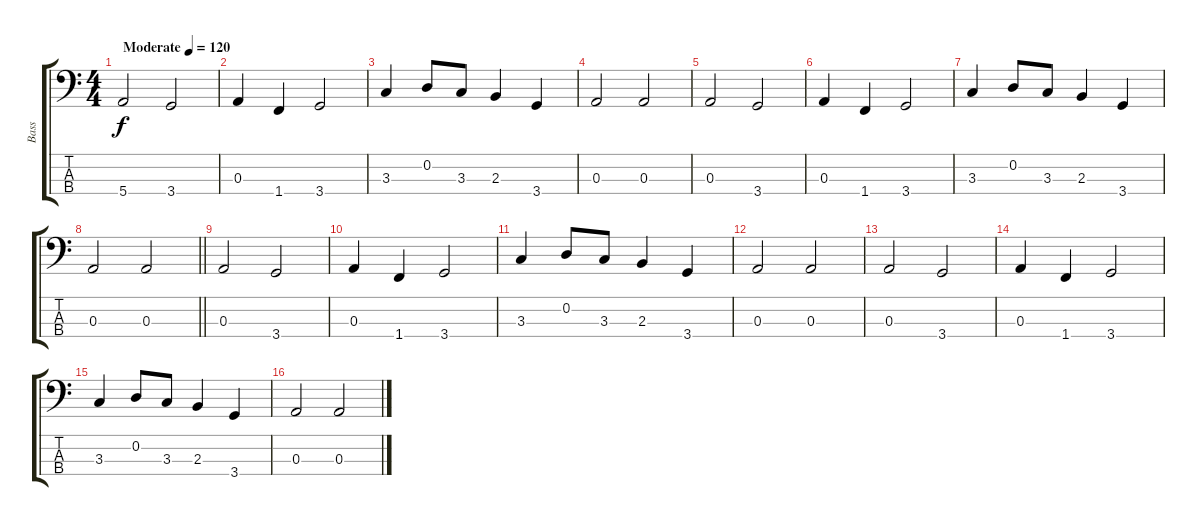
\track ("Bass" "Bass") {instrument electricbassfinger}
\staff {score tabs}
\tuning (G2 D2 A1 E1) {hide}
\ts (4 4)
\tempo (120 "Moderate")
\clef f4
\ks c
5.4.2{dy f instrument electricbassfinger} 3.4.2 |
0.3.4 1.4.4 3.4.2 |
3.3.4 0.2.8 3.3.8 2.3.4 3.4.4 |
0.3.2 0.3.2 |
0.3.2 3.4.2 |
0.3.4 1.4.4 3.4.2 |
3.3.4 0.2.8 3.3.8 2.3.4 3.4.4 |
\barLineRight lightlight
0.3.2 0.3.2 |
0.3.2 3.4.2 |
0.3.4 1.4.4 3.4.2 |
3.3.4 0.2.8 3.3.8 2.3.4 3.4.4 |
0.3.2 0.3.2 |
0.3.2 3.4.2 |
0.3.4 1.4.4 3.4.2 |
3.3.4 0.2.8 3.3.8 2.3.4 3.4.4 |
0.3.2 0.3.2
